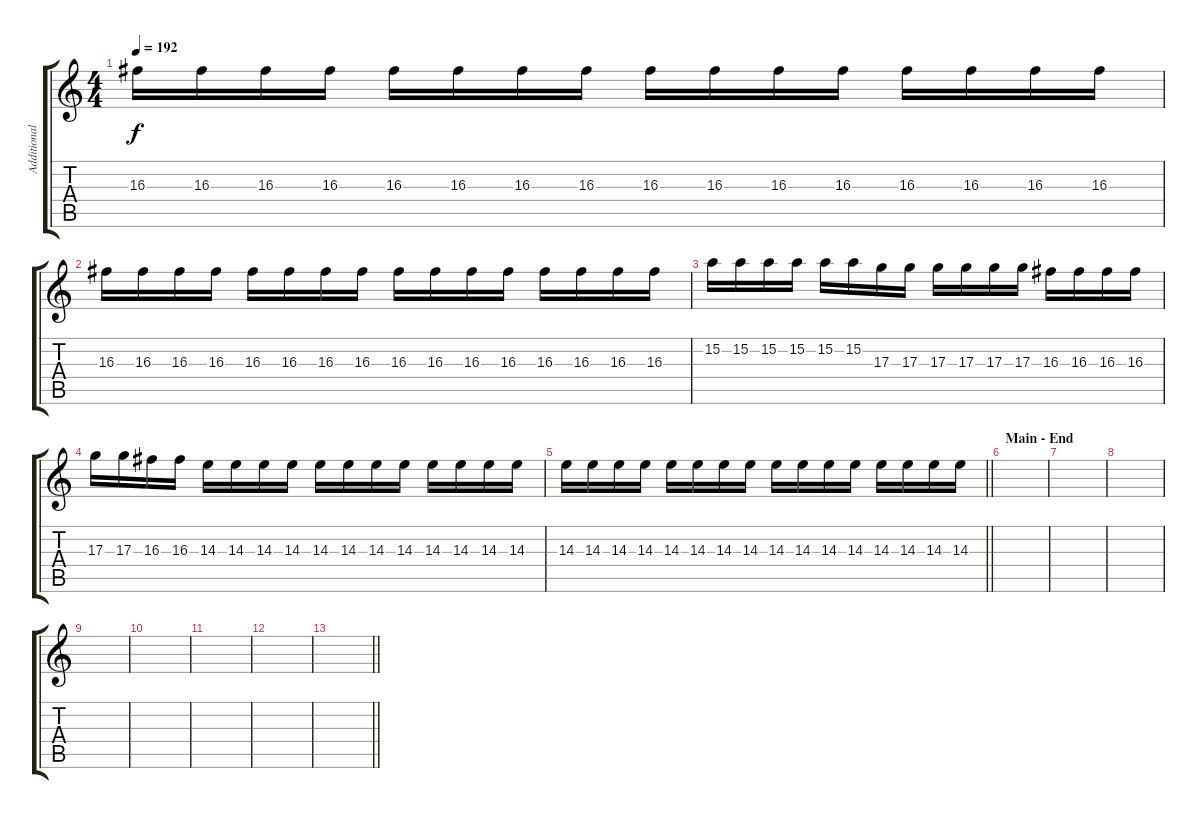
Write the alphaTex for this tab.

\track ("Additional II" "Additional") {instrument distortionguitar}
\staff {score tabs}
\tuning (B3 Gb3 D3 A2 E2 B1) {hide}
\ts (4 4)
\tempo 192
\clef g2
\ks c
16.3.16{dy f} 16.3.16 16.3.16 16.3.16 16.3.16 16.3.16 16.3.16 16.3.16 16.3.16 16.3.16 16.3.16 16.3.16 16.3.16 16.3.16 16.3.16 16.3.16 |
16.3.16 16.3.16 16.3.16 16.3.16 16.3.16 16.3.16 16.3.16 16.3.16 16.3.16 16.3.16 16.3.16 16.3.16 16.3.16 16.3.16 16.3.16 16.3.16 |
15.2.16 15.2.16 15.2.16 15.2.16 15.2.16 15.2.16 17.3.16 17.3.16 17.3.16 17.3.16 17.3.16 17.3.16 16.3.16 16.3.16 16.3.16 16.3.16 |
17.3.16 17.3.16 16.3.16 16.3.16 14.3.16 14.3.16 14.3.16 14.3.16 14.3.16 14.3.16 14.3.16 14.3.16 14.3.16 14.3.16 14.3.16 14.3.16 |
\barLineRight lightlight
14.3.16 14.3.16 14.3.16 14.3.16 14.3.16 14.3.16 14.3.16 14.3.16 14.3.16 14.3.16 14.3.16 14.3.16 14.3.16 14.3.16 14.3.16 14.3.16 |
\section ("" "Main - End")
|
|
|
|
|
|
|
\barLineRight lightlight
